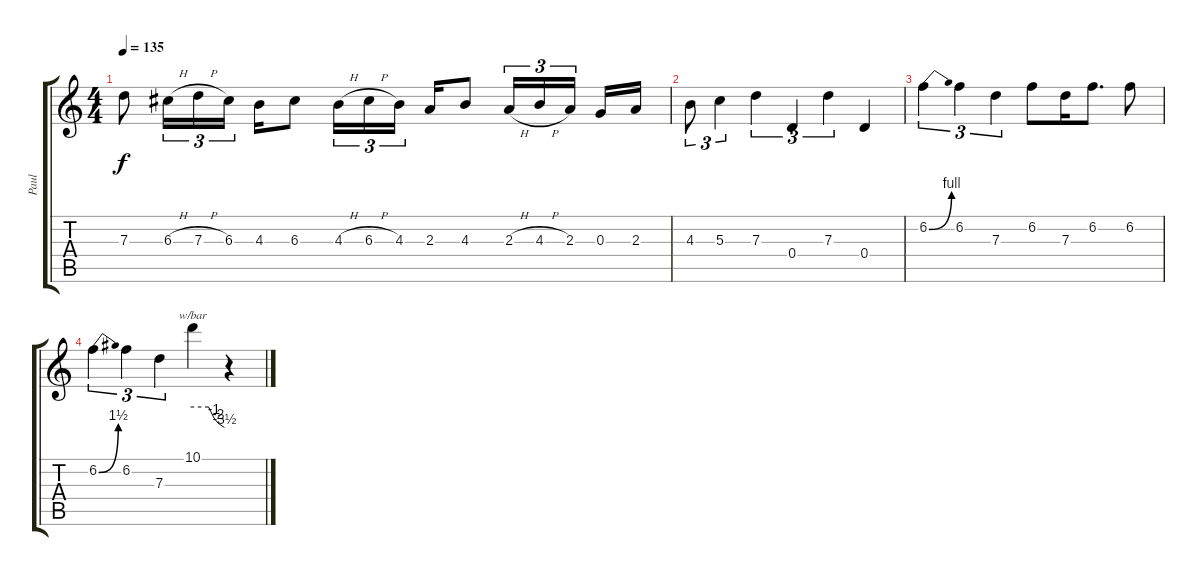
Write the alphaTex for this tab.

\track ("Paul" "Paul") {instrument distortionguitar}
\staff {score tabs}
\tuning (E4 B3 G3 D3 A2 E2) {hide}
\ts (4 4)
\tempo 135
\clef g2
\ks c
7.3.8{dy f} 6.3{h}.16{tu (3 2)} 7.3{h}.16{tu (3 2)} 6.3.16{tu (3 2)} 4.3.16 6.3.8 4.3{h}.16{tu (3 2)} 6.3{h}.16{tu (3 2)} 4.3.16{tu (3 2) beam splitsecondary} 2.3.16 4.3.8 2.3{h}.16{tu (3 2)} 4.3{h}.16{tu (3 2)} 2.3.16{tu (3 2) beam splitsecondary} 0.3.16 2.3.16 |
4.3.8{tu (3 2)} 5.3.4{tu (3 2)} 7.3.4{tu (3 2)} 0.4.4{tu (3 2)} 7.3.4{tu (3 2)} 0.4.4 |
6.2{be (bend 0 0 60 4)}.4{tu (3 2)} 6.2.4{tu (3 2)} 7.3.4{tu (3 2)} 6.2.8 7.3.16 6.2.8{d} 6.2.8 |
6.2{be (bend 0 0 60 6)}.4{tu (3 2)} 6.2.4{tu (3 2)} 7.3.4{tu (3 2)} 10.1.4{tbe (custom default 0 0 30 0 40 -4 48 -8 60 -14)} r.4
